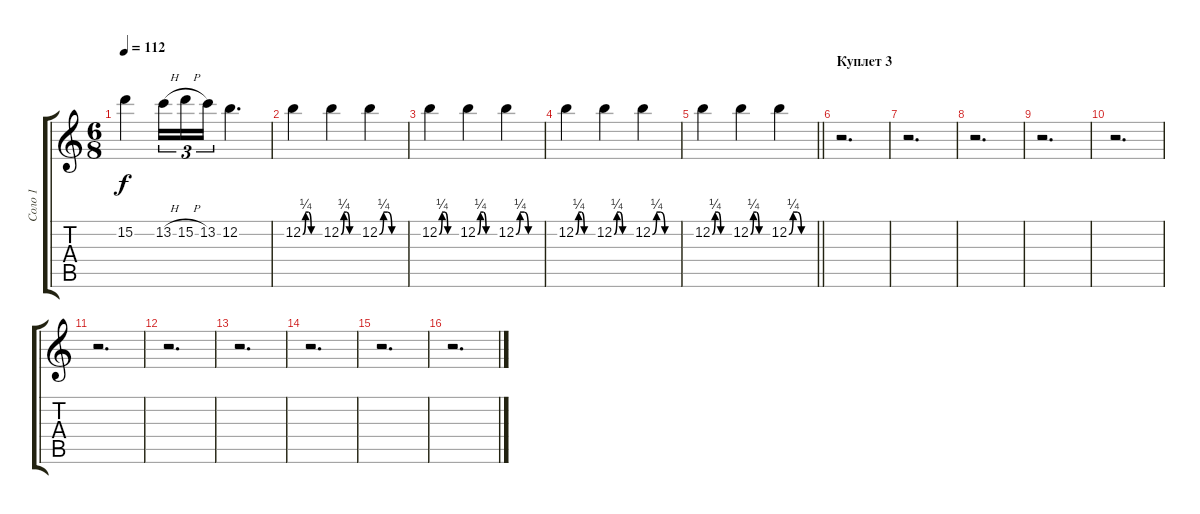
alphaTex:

\track ("Соло 1" "Соло 1") {instrument overdrivenguitar}
\staff {score tabs}
\tuning (E4 B3 G3 D3 A2 E2) {hide}
\ts (6 8)
\tempo 112
\clef g2
\ks c
15.2.4{dy f} 13.2{h}.16{tu (3 2)} 15.2{h}.16{tu (3 2)} 13.2.16{tu (3 2)} 12.2.4{d} |
12.2{be (custom 0 0 10 1 20 1 30 0 60 0)}.4{volume 8} 12.2{be (custom 0 0 10 1 20 1 30 0 60 0)}.4 12.2{be (custom 0 0 10 1 20 1 30 0 60 0)}.4 |
12.2{be (custom 0 0 10 1 20 1 30 0 60 0)}.4 12.2{be (custom 0 0 10 1 20 1 30 0 60 0)}.4 12.2{be (custom 0 0 10 1 20 1 30 0 60 0)}.4 |
12.2{be (custom 0 0 10 1 20 1 30 0 60 0)}.4 12.2{be (custom 0 0 10 1 20 1 30 0 60 0)}.4 12.2{be (custom 0 0 10 1 20 1 30 0 60 0)}.4 |
\barLineRight lightlight
12.2{be (custom 0 0 10 1 20 1 30 0 60 0)}.4 12.2{be (custom 0 0 10 1 20 1 30 0 60 0)}.4 12.2{be (custom 0 0 10 1 20 1 30 0 60 0)}.4 |
\section ("" "Куплет 3")
r.2{d} |
r.2{d} |
r.2{d} |
r.2{d} |
r.2{d} |
r.2{d} |
r.2{d} |
r.2{d} |
r.2{d} |
r.2{d} |
r.2{d}
